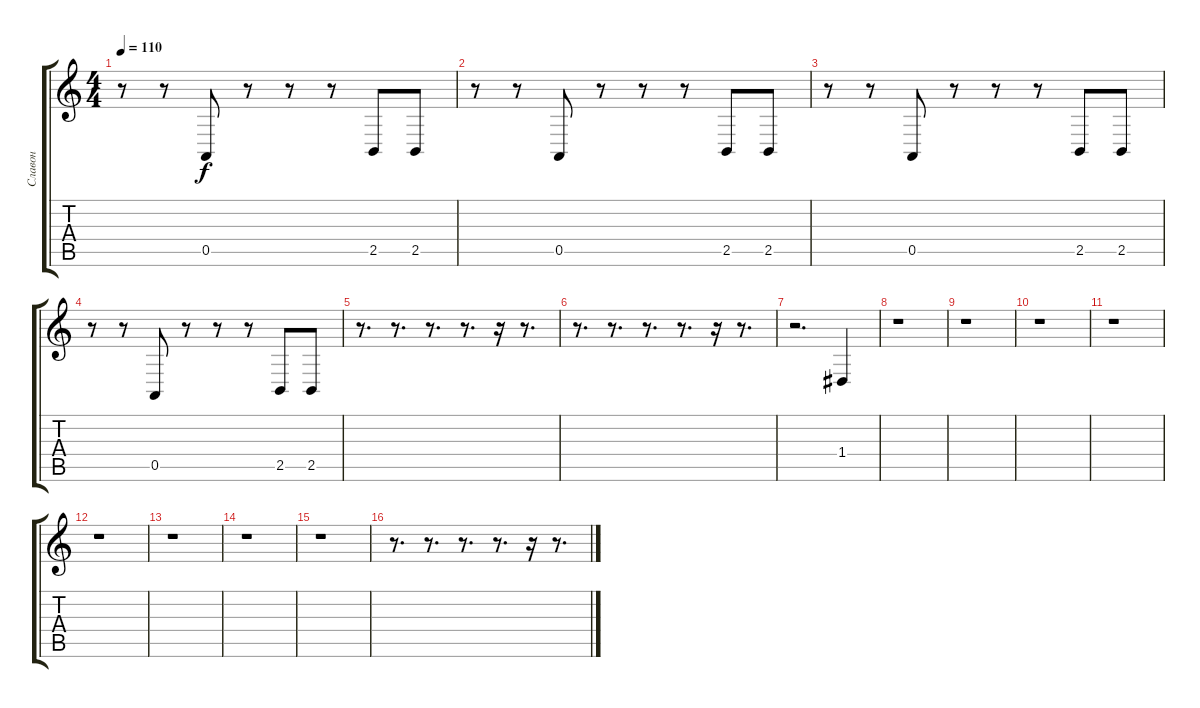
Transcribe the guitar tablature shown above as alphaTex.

\track ("Славон" "Славон") {instrument acousticgrandpiano}
\staff {score tabs}
\tuning (E4 B3 G3 D3 A2 E2) {hide}
\ts (4 4)
\tempo 110
\clef g2
\ks c
r.8{dy f} r.8 0.5.8 r.8 r.8 r.8 2.5.8 2.5.8 |
r.8 r.8 0.5.8 r.8 r.8 r.8 2.5.8 2.5.8 |
r.8 r.8 0.5.8 r.8 r.8 r.8 2.5.8 2.5.8 |
r.8 r.8 0.5.8 r.8 r.8 r.8 2.5.8 2.5.8 |
r.8{d} r.8{d} r.8{d} r.8{d} r.16 r.8{d} |
r.8{d} r.8{d} r.8{d} r.8{d} r.16 r.8{d} |
r.2{d} 1.4.4 |
r.1 |
r.1 |
r.1 |
r.1 |
r.1 |
r.1 |
r.1 |
r.1 |
r.8{d} r.8{d} r.8{d} r.8{d} r.16 r.8{d}
